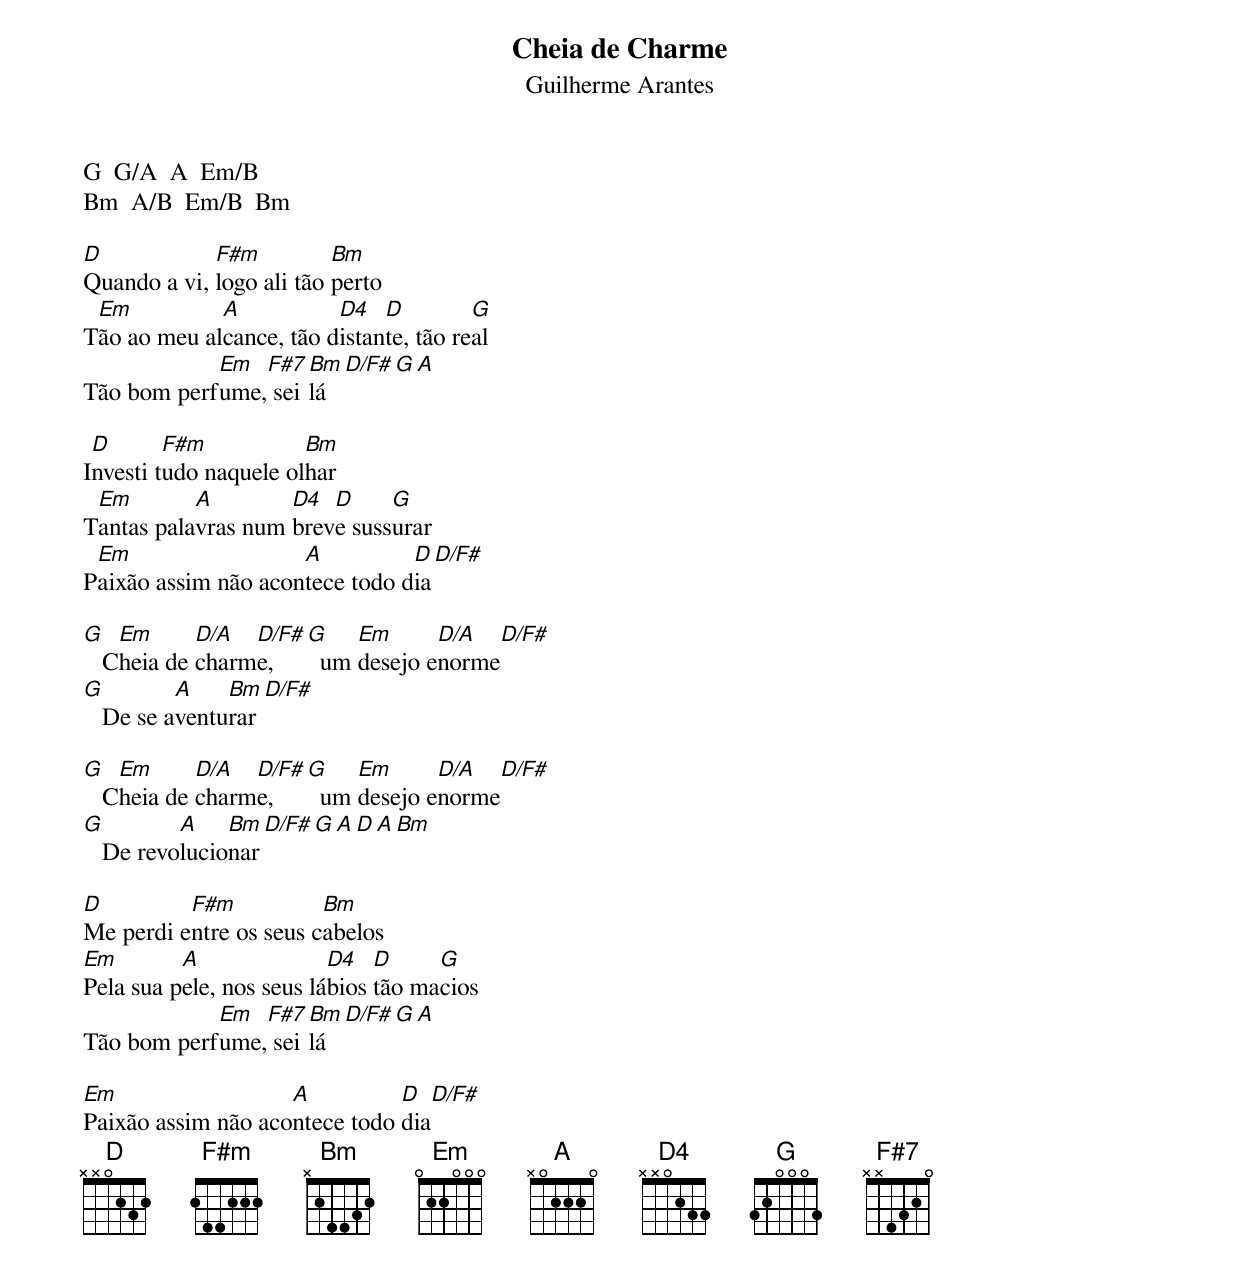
Cheia de Charme
Guilherme Arantes


G  G/A  A  Em/B
Bm  A/B  Em/B  Bm

D            F#m          Bm
Quando a vi, logo ali tão perto
 Em          A           D4   D         G
Tão ao meu alcance, tão distante, tão real
            Em  F#7  Bm  D/F#  G  A
Tão bom perfume, sei lá

 D       F#m           Bm
Investi tudo naquele olhar
 Em        A        D4  D     G
Tantas palavras num breve sussurar
 Em                  A          D  D/F#
Paixão assim não acontece todo dia

G   Em      D/A  D/F#  G    Em      D/A  D/F#
   Cheia de charme,      um desejo enorme
G         A    Bm  D/F#
   De se aventurar

G   Em      D/A  D/F#  G    Em      D/A  D/F#
   Cheia de charme,      um desejo enorme
G         A    Bm  D/F#  G  A  D  A  Bm
   De revolucionar

D         F#m           Bm
Me perdi entre os seus cabelos
Em        A               D4   D     G
Pela sua pele, nos seus lábios tão macios
            Em  F#7  Bm  D/F#  G  A
Tão bom perfume, sei lá

Em                  A          D  D/F#
Paixão assim não acontece todo dia
